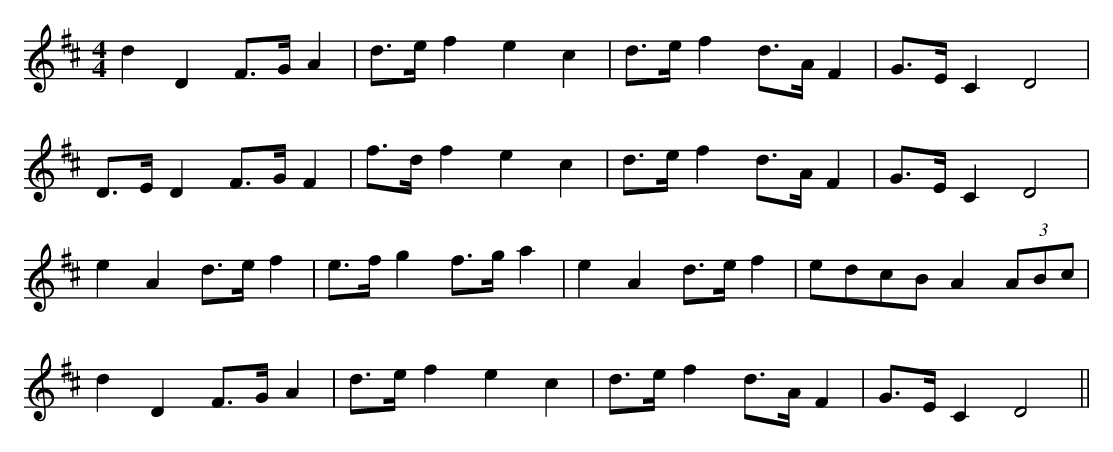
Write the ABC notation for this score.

X:1
M:4/4
K:D
d2 D2 F>G A2|d>e f2 e2 c2|d>e f2 d>A F2|G>E C2 D4|
D>E D2 F>G F2|f>d f2 e2 c2|d>e f2 d>A F2|G>E C2 D4|
e2 A2 d>e f2|e>f g2 f>g a2|e2 A2 d>e f2|edcB A2 (3ABc|
d2 D2 F>G A2|d>e f2 e2 c2|d>e f2 d>A F2|G>E C2 D4||
